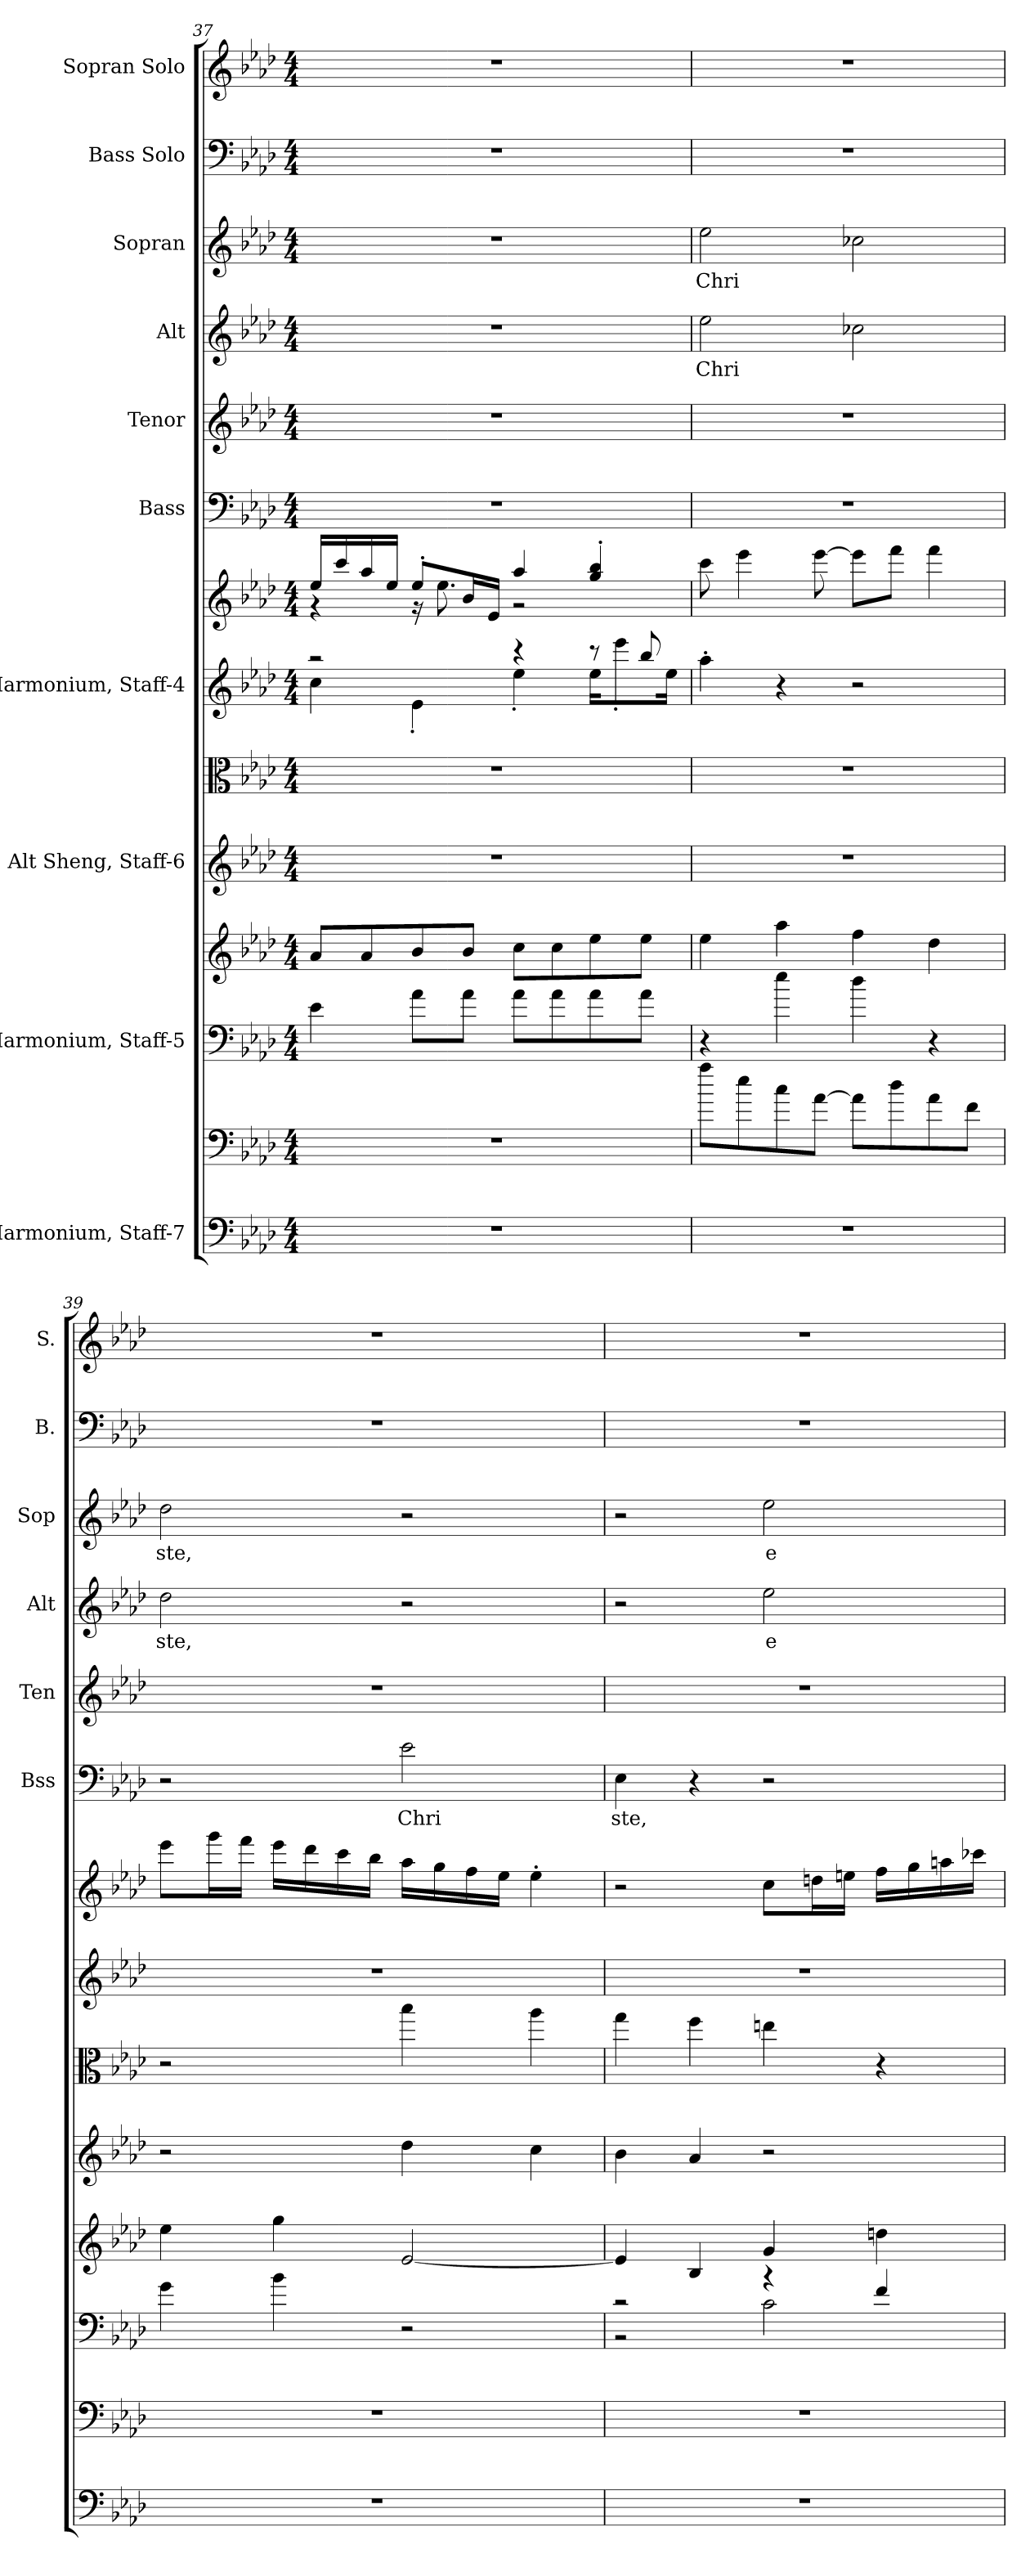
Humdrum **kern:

**kern	**kern	**kern	**kern	**kern	**kern	**kern	**kern	**kern	**text	**kern	**kern	**text	**kern	**text	**kern	**kern
*part10	*part10	*part9	*part9	*part8	*part8	*part7	*part7	*part6	*part6	*part5	*part4	*part4	*part3	*part3	*part2	*part1
*staff14	*staff13	*staff12	*staff11	*staff10	*staff9	*staff8	*staff7	*staff6	*staff6	*staff5	*staff4	*staff4	*staff3	*staff3	*staff2	*staff1
*I"Harmonium, Staff-7	*	*I"Harmonium, Staff-5	*	*I"Alt Sheng, Staff-6	*	*I"Harmonium, Staff-4	*	*I"Bass	*	*I"Tenor	*I"Alt	*	*I"Sopran	*	*I"Bass Solo	*I"Sopran Solo
*	*	*	*	*	*	*	*	*I'Bss	*	*I'Ten	*I'Alt	*	*I'Sop	*	*I'B.	*I'S.
!!LO:PB:g=z
*clefF4	*clefF4	*clefF4	*clefG2	*clefG2	*clefC3	*clefG2	*clefG2	*clefF4	*	*clefG2	*clefG2	*	*clefG2	*	*clefF4	*clefG2
*	*	*	*	*	*	*	*	*	*	*ITrd4c7	*ITrd2c3	*	*ITrd2c3	*	*	*
*k[b-e-a-d-]	*k[b-e-a-d-]	*k[b-e-a-d-]	*k[b-e-a-d-]	*k[b-e-a-d-]	*k[b-e-a-d-]	*k[b-e-a-d-]	*k[b-e-a-d-]	*k[b-e-a-d-]	*	*k[b-e-a-d-g-]	*k[b-]	*	*k[b-]	*	*k[b-e-a-d-]	*k[b-e-a-d-]
*M4/4	*M4/4	*M4/4	*M4/4	*M4/4	*M4/4	*M4/4	*M4/4	*M4/4	*	*M4/4	*M4/4	*	*M4/4	*	*M4/4	*M4/4
=37	=37	=37	=37	=37	=37	=37	=37	=37	=37	=37	=37	=37	=37	=37	=37	=37
*	*	*	*	*	*	*^	*^	*	*	*	*	*	*	*	*	*
1r	1r	4e-\	8a-/L	1r	1r	2r	4cc\	16ee-/LL	4r	1r	.	1r	1r	.	1r	.	1r	1r
.	.	.	.	.	.	.	.	16ccc/	.	.	.	.	.	.	.	.	.	.
.	.	.	8a-/	.	.	.	.	16aa-/	.	.	.	.	.	.	.	.	.	.
.	.	.	.	.	.	.	.	16ee-/JJ	.	.	.	.	.	.	.	.	.	.
.	.	8a-\L	8b-/	.	.	.	4e-'\	8ee-'/L	16r	.	.	.	.	.	.	.	.	.
.	.	.	.	.	.	.	.	.	8.ee-\	.	.	.	.	.	.	.	.	.
.	.	8a-\J	8b-/J	.	.	.	.	16b-/L	.	.	.	.	.	.	.	.	.	.
.	.	.	.	.	.	.	.	16e-/JJ	.	.	.	.	.	.	.	.	.	.
.	.	8a-\L	8cc\L	.	.	4r	4ee-'\	4aa-/	2r	.	.	.	.	.	.	.	.	.
.	.	8a-\	8cc\	.	.	.	.	.	.	.	.	.	.	.	.	.	.	.
.	.	8a-\	8ee-\	.	.	8r	16ee-\KL	4gg/' 4bb-/'	.	.	.	.	.	.	.	.	.	.
.	.	.	.	.	.	.	8eee-'\	.	.	.	.	.	.	.	.	.	.	.
.	.	8a-\J	8ee-\J	.	.	8bb-/	.	.	.	.	.	.	.	.	.	.	.	.
.	.	.	.	.	.	.	16ee-\Jk	.	.	.	.	.	.	.	.	.	.	.
*	*	*	*	*	*	*v	*v	*	*	*	*	*	*	*	*	*	*	*
*	*	*	*	*	*	*	*v	*v	*	*	*	*	*	*	*	*	*
=38	=38	=38	=38	=38	=38	=38	=38	=38	=38	=38	=38	=38	=38	=38	=38	=38
1r	8aa-\L	4r	4ee-\	1r	1r	4aa-'\	8ccc\	1r	.	1r	2cc\	Chri	2cc\	Chri	1r	1r
.	8ee-\	.	.	.	.	.	4eee-\	.	.	.	.	.	.	.	.	.
.	8cc\	4ee-\	4aa-\	.	.	4r	.	.	.	.	.	.	.	.	.	.
.	[8a-\J	.	.	.	.	.	[8eee-\	.	.	.	.	.	.	.	.	.
.	8a-\L]	4dd-\	4ff\	.	.	2r	8eee-\L]	.	.	.	2a-X\	.	2a-X\	.	.	.
.	8dd-\	.	.	.	.	.	8fff\J	.	.	.	.	.	.	.	.	.
.	8a-\	4r	4dd-\	.	.	.	4fff\	.	.	.	.	.	.	.	.	.
.	8f\J	.	.	.	.	.	.	.	.	.	.	.	.	.	.	.
=39	=39	=39	=39	=39	=39	=39	=39	=39	=39	=39	=39	=39	=39	=39	=39	=39
1r	1r	4g\	4ee-\	2r	2r	1r	8eee-\L	2r	.	1r	2b-\	ste,	2b-\	ste,	1r	1r
.	.	.	.	.	.	.	16ggg\L	.	.	.	.	.	.	.	.	.
.	.	.	.	.	.	.	16fff\JJ	.	.	.	.	.	.	.	.	.
.	.	4b-\	4gg\	.	.	.	16eee-\LL	.	.	.	.	.	.	.	.	.
.	.	.	.	.	.	.	16ddd-\	.	.	.	.	.	.	.	.	.
.	.	.	.	.	.	.	16ccc\	.	.	.	.	.	.	.	.	.
.	.	.	.	.	.	.	16bb-\JJ	.	.	.	.	.	.	.	.	.
.	.	2r	[2e-/	4dd-\	4bb-\	.	16aa-\LL	2e-\	Chri	.	2r	.	2r	.	.	.
.	.	.	.	.	.	.	16gg\	.	.	.	.	.	.	.	.	.
.	.	.	.	.	.	.	16ff\	.	.	.	.	.	.	.	.	.
.	.	.	.	.	.	.	16ee-\JJ	.	.	.	.	.	.	.	.	.
.	.	.	.	4cc\	4aa-\	.	4ee-'\	.	.	.	.	.	.	.	.	.
!!LO:PB:g=z
=40	=40	=40	=40	=40	=40	=40	=40	=40	=40	=40	=40	=40	=40	=40	=40	=40
*	*	*^	*	*	*	*	*	*	*	*	*	*	*	*	*	*
1r	1r	2r	2r	4e-/]	4b-\	4gg\	1r	2r	4E-\	ste,	1r	2r	.	2r	.	1r	1r
.	.	.	.	4B-/	4a-/	4ff\	.	.	4r	.	.	.	.	.	.	.	.
.	.	4r	2c\	4g/	2r	4een\	.	8cc\L	2r	.	.	2cc\	e	2cc\	e	.	.
.	.	.	.	.	.	.	.	16ddn\L	.	.	.	.	.	.	.	.	.
.	.	.	.	.	.	.	.	16een\JJ	.	.	.	.	.	.	.	.	.
.	.	4f/	.	4ddn\	.	4r	.	16ff\LL	.	.	.	.	.	.	.	.	.
.	.	.	.	.	.	.	.	16gg\	.	.	.	.	.	.	.	.	.
.	.	.	.	.	.	.	.	16aan\	.	.	.	.	.	.	.	.	.
.	.	.	.	.	.	.	.	16ccc-X\JJ	.	.	.	.	.	.	.	.	.
*	*	*v	*v	*	*	*	*	*	*	*	*	*	*	*	*	*	*
=	=	=	=	=	=	=	=	=	=	=	=	=	=	=	=	=
*-	*-	*-	*-	*-	*-	*-	*-	*-	*-	*-	*-	*-	*-	*-	*-	*-
